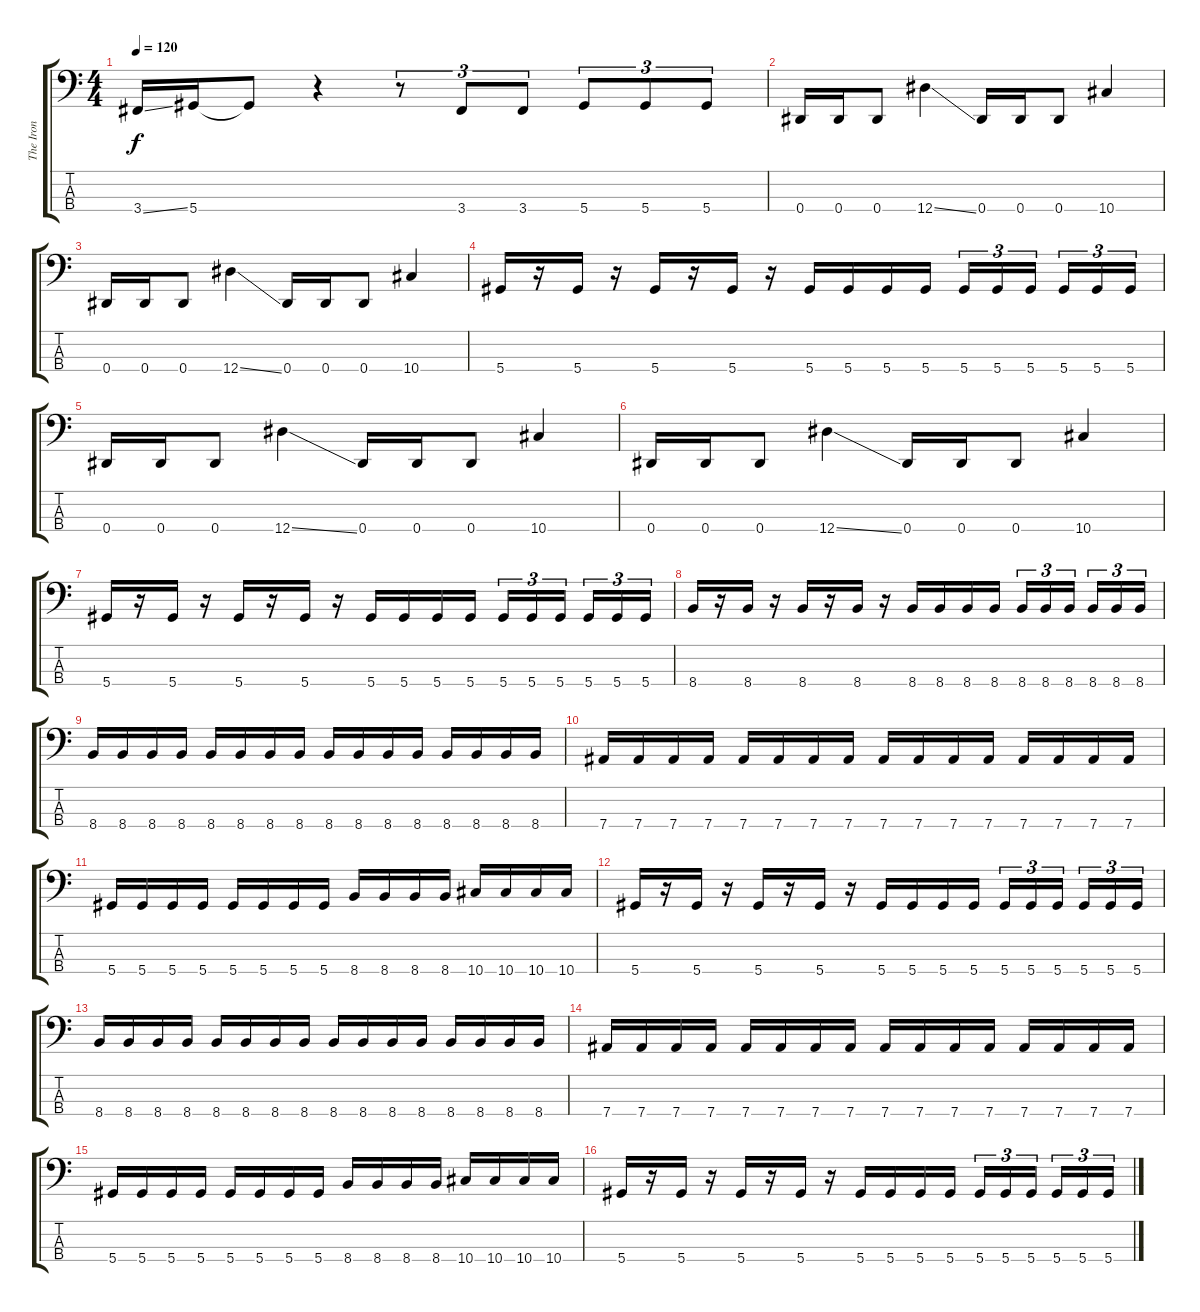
\track ("The Iron" "The Iron") {instrument electricbassfinger}
\staff {score tabs}
\tuning (Gb2 Db2 Ab1 Eb1) {hide}
\ts (4 4)
\tempo 120
\clef f4
\ks c
3.4{ss}.16{dy f} 5.4.16 5.4{t}.8 r.4 r.8{tu (3 2)} 3.4.8{tu (3 2)} 3.4.8{tu (3 2)} 5.4.8{tu (3 2)} 5.4.8{tu (3 2)} 5.4.8{tu (3 2)} |
0.4.16 0.4.16 0.4.8 12.4{ss}.4 0.4.16 0.4.16 0.4.8 10.4.4 |
0.4.16 0.4.16 0.4.8 12.4{ss}.4 0.4.16 0.4.16 0.4.8 10.4.4 |
5.4.16 r.16 5.4.16 r.16 5.4.16 r.16 5.4.16 r.16 5.4.16 5.4.16 5.4.16 5.4.16 5.4.16{tu (3 2)} 5.4.16{tu (3 2)} 5.4.16{tu (3 2)} 5.4.16{tu (3 2)} 5.4.16{tu (3 2)} 5.4.16{tu (3 2)} |
0.4.16 0.4.16 0.4.8 12.4{ss}.4 0.4.16 0.4.16 0.4.8 10.4.4 |
0.4.16 0.4.16 0.4.8 12.4{ss}.4 0.4.16 0.4.16 0.4.8 10.4.4 |
5.4.16 r.16 5.4.16 r.16 5.4.16 r.16 5.4.16 r.16 5.4.16 5.4.16 5.4.16 5.4.16 5.4.16{tu (3 2)} 5.4.16{tu (3 2)} 5.4.16{tu (3 2)} 5.4.16{tu (3 2)} 5.4.16{tu (3 2)} 5.4.16{tu (3 2)} |
8.4.16 r.16 8.4.16 r.16 8.4.16 r.16 8.4.16 r.16 8.4.16 8.4.16 8.4.16 8.4.16 8.4.16{tu (3 2)} 8.4.16{tu (3 2)} 8.4.16{tu (3 2)} 8.4.16{tu (3 2)} 8.4.16{tu (3 2)} 8.4.16{tu (3 2)} |
8.4.16 8.4.16 8.4.16 8.4.16 8.4.16 8.4.16 8.4.16 8.4.16 8.4.16 8.4.16 8.4.16 8.4.16 8.4.16 8.4.16 8.4.16 8.4.16 |
7.4.16 7.4.16 7.4.16 7.4.16 7.4.16 7.4.16 7.4.16 7.4.16 7.4.16 7.4.16 7.4.16 7.4.16 7.4.16 7.4.16 7.4.16 7.4.16 |
5.4.16 5.4.16 5.4.16 5.4.16 5.4.16 5.4.16 5.4.16 5.4.16 8.4.16 8.4.16 8.4.16 8.4.16 10.4.16 10.4.16 10.4.16 10.4.16 |
5.4.16 r.16 5.4.16 r.16 5.4.16 r.16 5.4.16 r.16 5.4.16 5.4.16 5.4.16 5.4.16 5.4.16{tu (3 2)} 5.4.16{tu (3 2)} 5.4.16{tu (3 2)} 5.4.16{tu (3 2)} 5.4.16{tu (3 2)} 5.4.16{tu (3 2)} |
8.4.16 8.4.16 8.4.16 8.4.16 8.4.16 8.4.16 8.4.16 8.4.16 8.4.16 8.4.16 8.4.16 8.4.16 8.4.16 8.4.16 8.4.16 8.4.16 |
7.4.16 7.4.16 7.4.16 7.4.16 7.4.16 7.4.16 7.4.16 7.4.16 7.4.16 7.4.16 7.4.16 7.4.16 7.4.16 7.4.16 7.4.16 7.4.16 |
5.4.16 5.4.16 5.4.16 5.4.16 5.4.16 5.4.16 5.4.16 5.4.16 8.4.16 8.4.16 8.4.16 8.4.16 10.4.16 10.4.16 10.4.16 10.4.16 |
5.4.16 r.16 5.4.16 r.16 5.4.16 r.16 5.4.16 r.16 5.4.16 5.4.16 5.4.16 5.4.16 5.4.16{tu (3 2)} 5.4.16{tu (3 2)} 5.4.16{tu (3 2)} 5.4.16{tu (3 2)} 5.4.16{tu (3 2)} 5.4.16{tu (3 2)}
